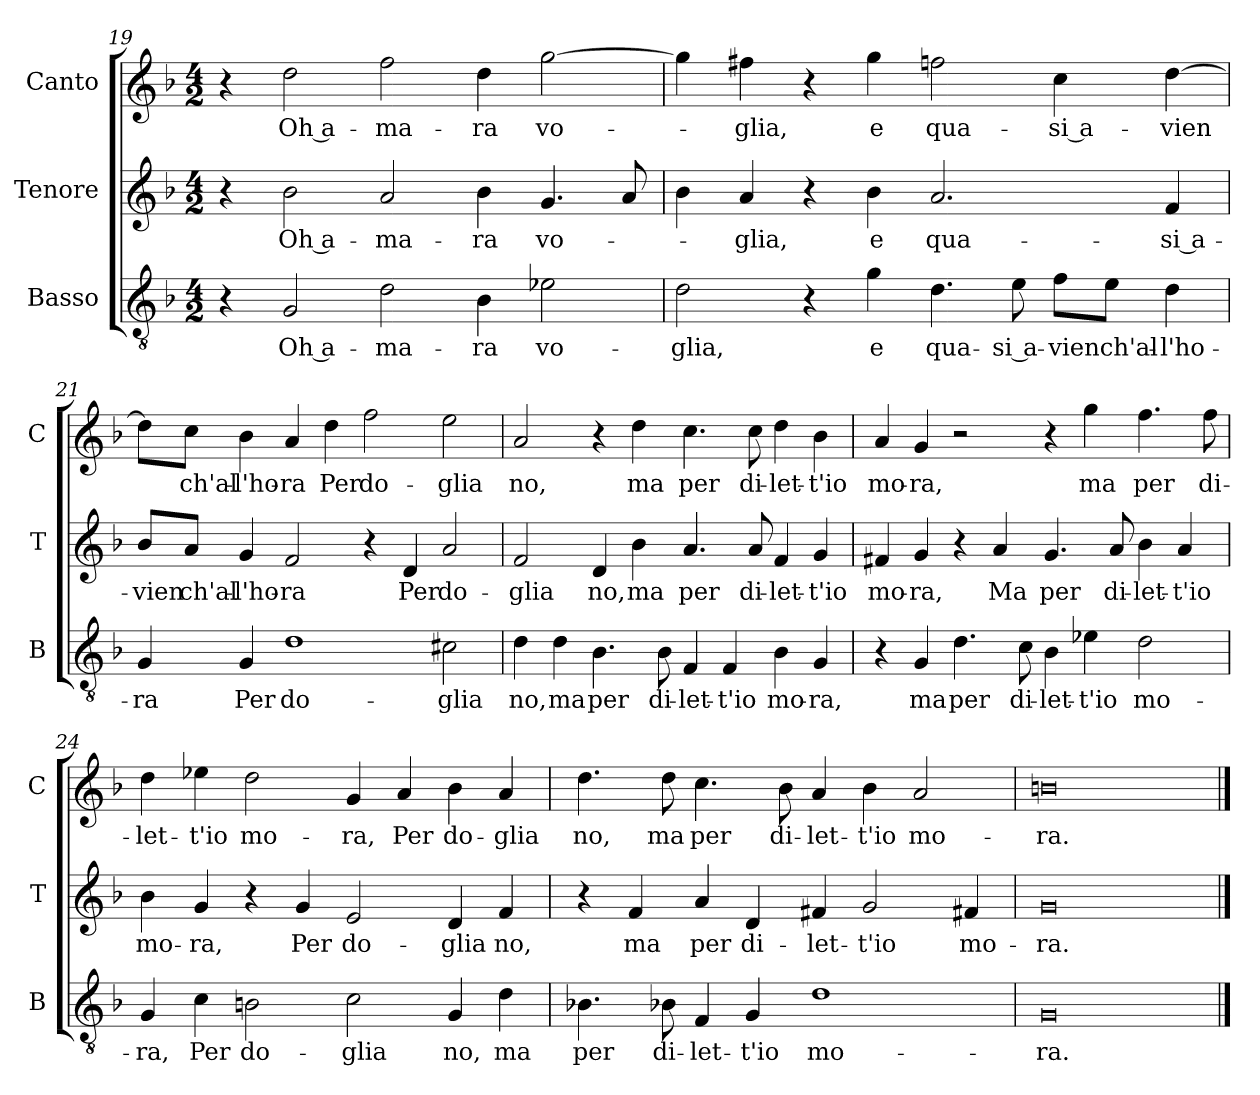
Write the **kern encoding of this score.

**kern	**text	**kern	**text	**kern	**text
*part3	*part3	*part2	*part2	*part1	*part1
*staff3	*staff3	*staff2	*staff2	*staff1	*staff1
*I"Basso	*	*I"Tenore	*	*I"Canto	*
*I'B	*	*I'T	*	*I'C	*
*clefGv2	*	*clefG2	*	*clefG2	*
*k[b-]	*	*k[b-]	*	*k[b-]	*
*M4/2	*	*M4/2	*	*M4/2	*
=19	=19	=19	=19	=19	=19
4r	.	4r	.	4r	.
2G	Oh a-	2b-	Oh a-	2dd	Oh a-
2d	-ma-	2a	-ma-	2ff	-ma-
4B-	-ra	4b-	-ra	4dd	-ra
2e-X	vo-	4.g	vo-	[2gg	vo-
.	.	8a	.	.	.
=20	=20	=20	=20	=20	=20
2d	-glia,	4b-	.	4gg]	.
.	.	4a	-glia,	4ff#X	-glia,
4r	.	4r	.	4r	.
4g	e	4b-	e	4gg	e
4.d	qua-	2.a	qua-	2ffn	qua-
8e	-si a-	.	.	.	.
8f\L	-vien	.	.	4cc	-si a-
8e\J	ch'al-	.	.	.	.
4d	-l'ho-	4f	-si a-	[4dd	-vien
=21	=21	=21	=21	=21	=21
4G	-ra	8b-/L	-vien	8dd\L]	.
.	.	8a/J	ch'al-	8cc\J	ch'al-
4G	Per	4g	-l'ho-	4b-	-l'ho-
1d	do-	2f	-ra	4a	-ra
.	.	.	.	4dd	Per
.	.	4r	.	2ff	do-
.	.	4d	Per	.	.
2c#X	-glia	2a	do-	2ee	-glia
=22	=22	=22	=22	=22	=22
4d	no,	2f	-glia	2a	no,
4d	ma	.	.	.	.
4.B-	per	4d	no,	4r	.
.	.	4b-	ma	4dd	ma
8B-	di-	.	.	.	.
4F	-let-	4.a	per	4.cc	per
4F	-t'io	.	.	.	.
.	.	8a	di-	8cc	di-
4B-	mo-	4f	-let-	4dd	-let-
4G	-ra,	4g	-t'io	4b-	-t'io
=23	=23	=23	=23	=23	=23
4r	.	4f#X	mo-	4a	mo-
4G	ma	4g	-ra,	4g	-ra,
4.d	per	4r	.	2r	.
.	.	4a	Ma	.	.
8c	di-	.	.	.	.
4B-	-let-	4.g	per	4r	.
4e-X	-t'io	.	.	4gg	ma
.	.	8a	di-	.	.
2d	mo-	4b-	-let-	4.ff	per
.	.	4a	-t'io	.	.
.	.	.	.	8ff	di-
=24	=24	=24	=24	=24	=24
4G	-ra,	4b-	mo-	4dd	-let-
4c	Per	4g	-ra,	4ee-X	-t'io
2Bn	do-	4r	.	2dd	mo-
.	.	4g	Per	.	.
2c	-glia	2e	do-	4g	-ra,
.	.	.	.	4a	Per
4G	no,	4d	-glia	4b-	do-
4d	ma	4f	no,	4a	-glia
=25	=25	=25	=25	=25	=25
4.B-X	per	4r	.	4.dd	no,
.	.	4f	ma	.	.
8B-X	di-	.	.	8dd	ma
4F	-let-	4a	per	4.cc	per
4G	-t'io	4d	di-	.	.
.	.	.	.	8b-	di-
1d	mo-	4f#X	-let-	4a	-let-
.	.	2g	-t'io	4b-	-t'io
.	.	.	.	2a	mo-
.	.	4f#X	mo-	.	.
=26	=26	=26	=26	=26	=26
0G	-ra.	0g	-ra.	0bn	-ra.
==	==	==	==	==	==
*-	*-	*-	*-	*-	*-
